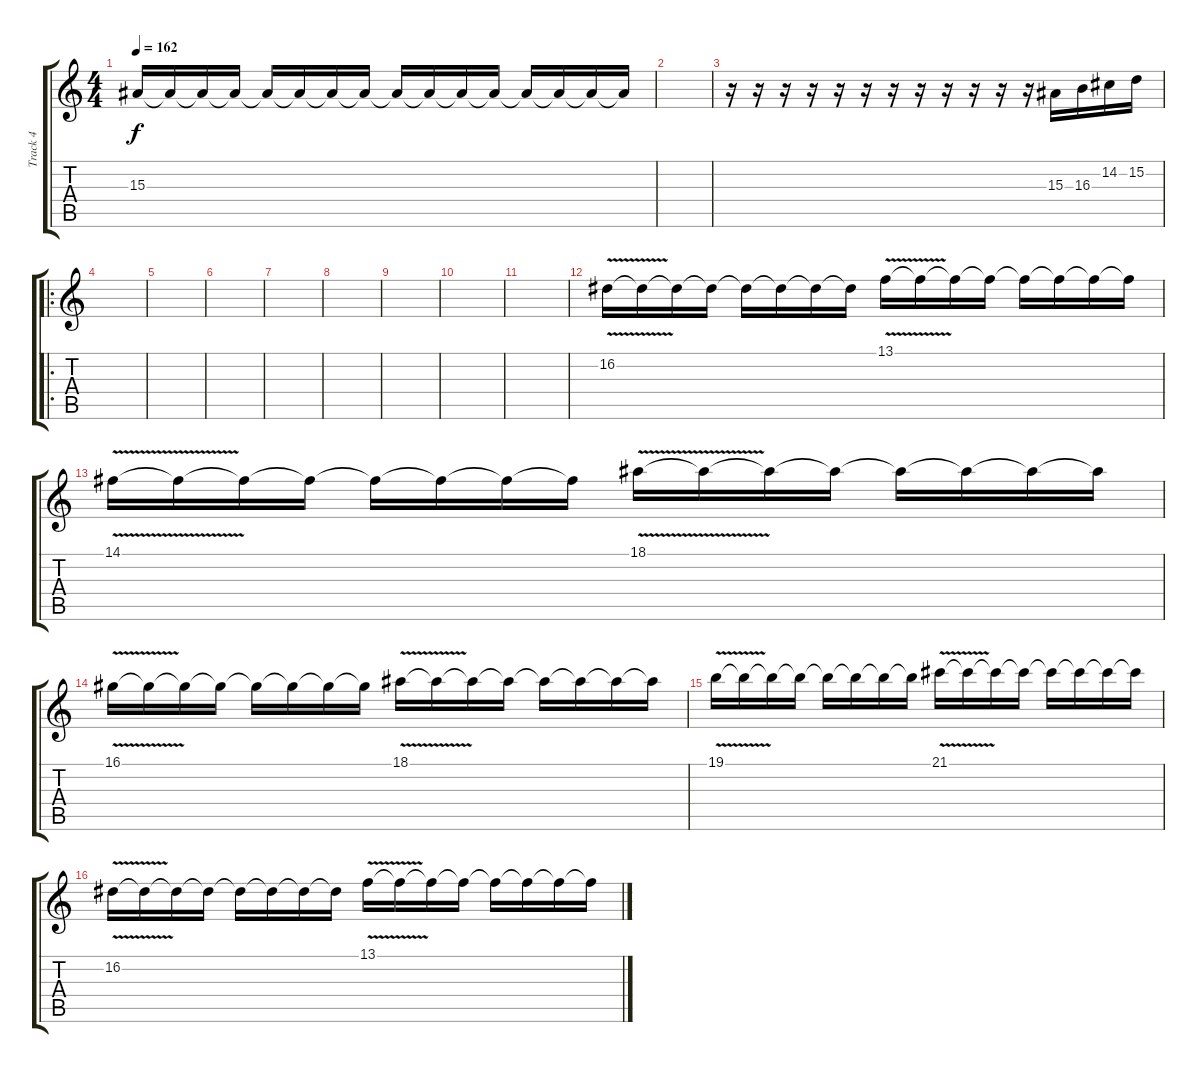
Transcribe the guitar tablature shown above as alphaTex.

\track ("Track 4" "Track 4") {instrument lead5charang}
\staff {score tabs}
\tuning (E4 B3 G3 D3 A2 E2) {hide}
\ts (4 4)
\tempo 162
\clef g2
\ks c
15.3{t}.16{dy f} 15.3{t}.16 15.3{t}.16 15.3{t}.16 15.3{t}.16 15.3{t}.16 15.3{t}.16 15.3{t}.16 15.3{t}.16 15.3{t}.16 15.3{t}.16 15.3{t}.16 15.3{t}.16 15.3{t}.16 15.3{t}.16 15.3{t}.16 |
|
r.16 r.16 r.16 r.16 r.16 r.16 r.16 r.16 r.16 r.16 r.16 r.16 15.3.16 16.3.16 14.2.16 15.2.16 |
\ro
|
|
|
|
|
|
|
|
16.2{v}.16 16.2{t}.16 16.2{t}.16 16.2{t}.16 16.2{t}.16 16.2{t}.16 16.2{t}.16 16.2{t}.16 13.1{v}.16 13.1{t}.16 13.1{t}.16 13.1{t}.16 13.1{t}.16 13.1{t}.16 13.1{t}.16 13.1{t}.16 |
14.1{v}.16 14.1{t}.16 14.1{t}.16 14.1{t}.16 14.1{t}.16 14.1{t}.16 14.1{t}.16 14.1{t}.16 18.1{v}.16 18.1{t}.16 18.1{t}.16 18.1{t}.16 18.1{t}.16 18.1{t}.16 18.1{t}.16 18.1{t}.16 |
16.1{v}.16 16.1{t}.16 16.1{t}.16 16.1{t}.16 16.1{t}.16 16.1{t}.16 16.1{t}.16 16.1{t}.16 18.1{v}.16 18.1{t}.16 18.1{t}.16 18.1{t}.16 18.1{t}.16 18.1{t}.16 18.1{t}.16 18.1{t}.16 |
19.1{v}.16 19.1{t}.16 19.1{t}.16 19.1{t}.16 19.1{t}.16 19.1{t}.16 19.1{t}.16 19.1{t}.16 21.1{v}.16 21.1{t}.16 21.1{t}.16 21.1{t}.16 21.1{t}.16 21.1{t}.16 21.1{t}.16 21.1{t}.16 |
16.2{v}.16 16.2{t}.16 16.2{t}.16 16.2{t}.16 16.2{t}.16 16.2{t}.16 16.2{t}.16 16.2{t}.16 13.1{v}.16 13.1{t}.16 13.1{t}.16 13.1{t}.16 13.1{t}.16 13.1{t}.16 13.1{t}.16 13.1{t}.16
